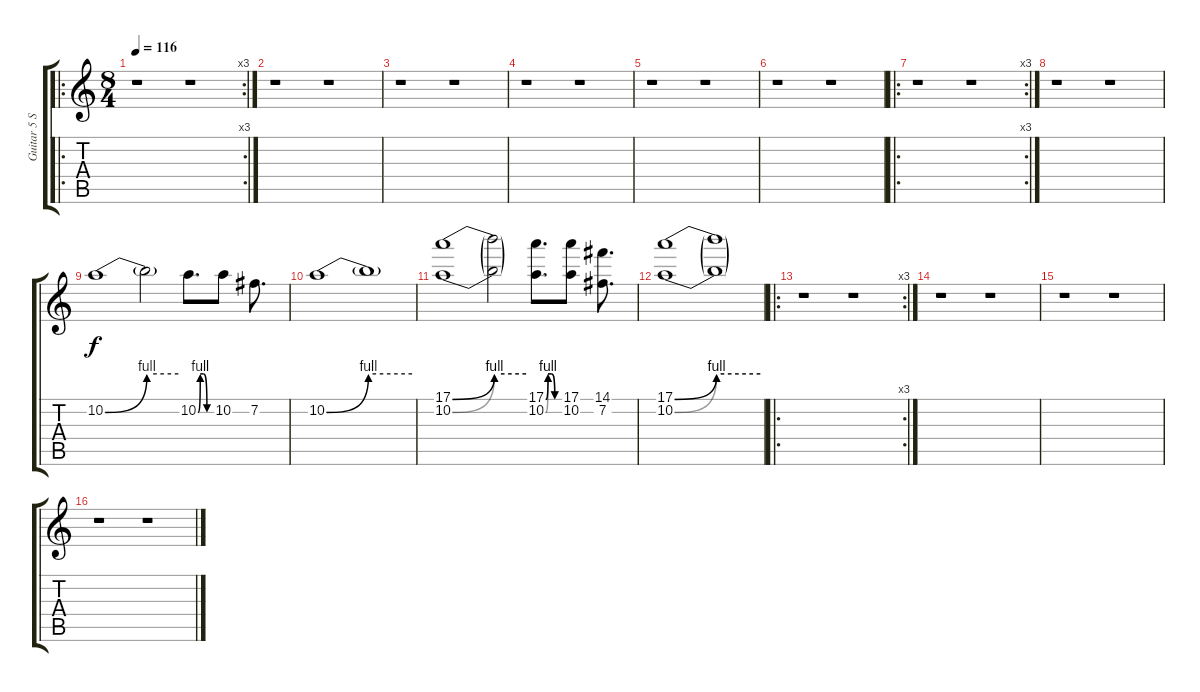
\track ("Guitar 5 Solo" "Guitar 5 S") {instrument distortionguitar}
\staff {score tabs}
\tuning (E4 B3 G3 D3 A2 E2) {hide}
\ro
\rc 3
\ts (8 4)
\tempo 116
\clef g2
\ks c
r.1{dy f instrument distortionguitar} r.1 |
r.1 r.1 |
r.1 r.1 |
r.1 r.1 |
r.1 r.1 |
r.1 r.1 |
\ro
\rc 3
r.1 r.1 |
r.1 r.1 |
10.2{be (bend 0 0 60 4)}.1 10.2{be (hold 0 4 60 4) t}.2 10.2{be (custom 0 0 10 4 25 4 40 0 60 0)}.8{d} 10.2.8 7.2.8{d} |
10.2{be (bend 0 0 60 4)}.1 10.2{be (hold 0 4 60 4) t}.1 |
(17.1{be (bend 0 0 60 4)} 10.2{be (bend 0 0 60 4)}).1 (17.1{be (hold 0 4 60 4) t} 10.2{be (hold 0 4 60 4) t}).2 (17.1{be (custom 0 0 10 4 25 4 40 0 60 0)} 10.2{be (custom 0 0 10 4 25 4 40 0 60 0)}).8{d} (17.1 10.2).8 (14.1 7.2).8{d} |
(17.1{be (bend 0 0 60 4)} 10.2{be (bend 0 0 60 4)}).1 (17.1{be (hold 0 4 60 4) t} 10.2{be (hold 0 4 60 4) t}).1 |
\ro
\rc 3
r.1 r.1 |
r.1 r.1 |
r.1 r.1 |
r.1 r.1
